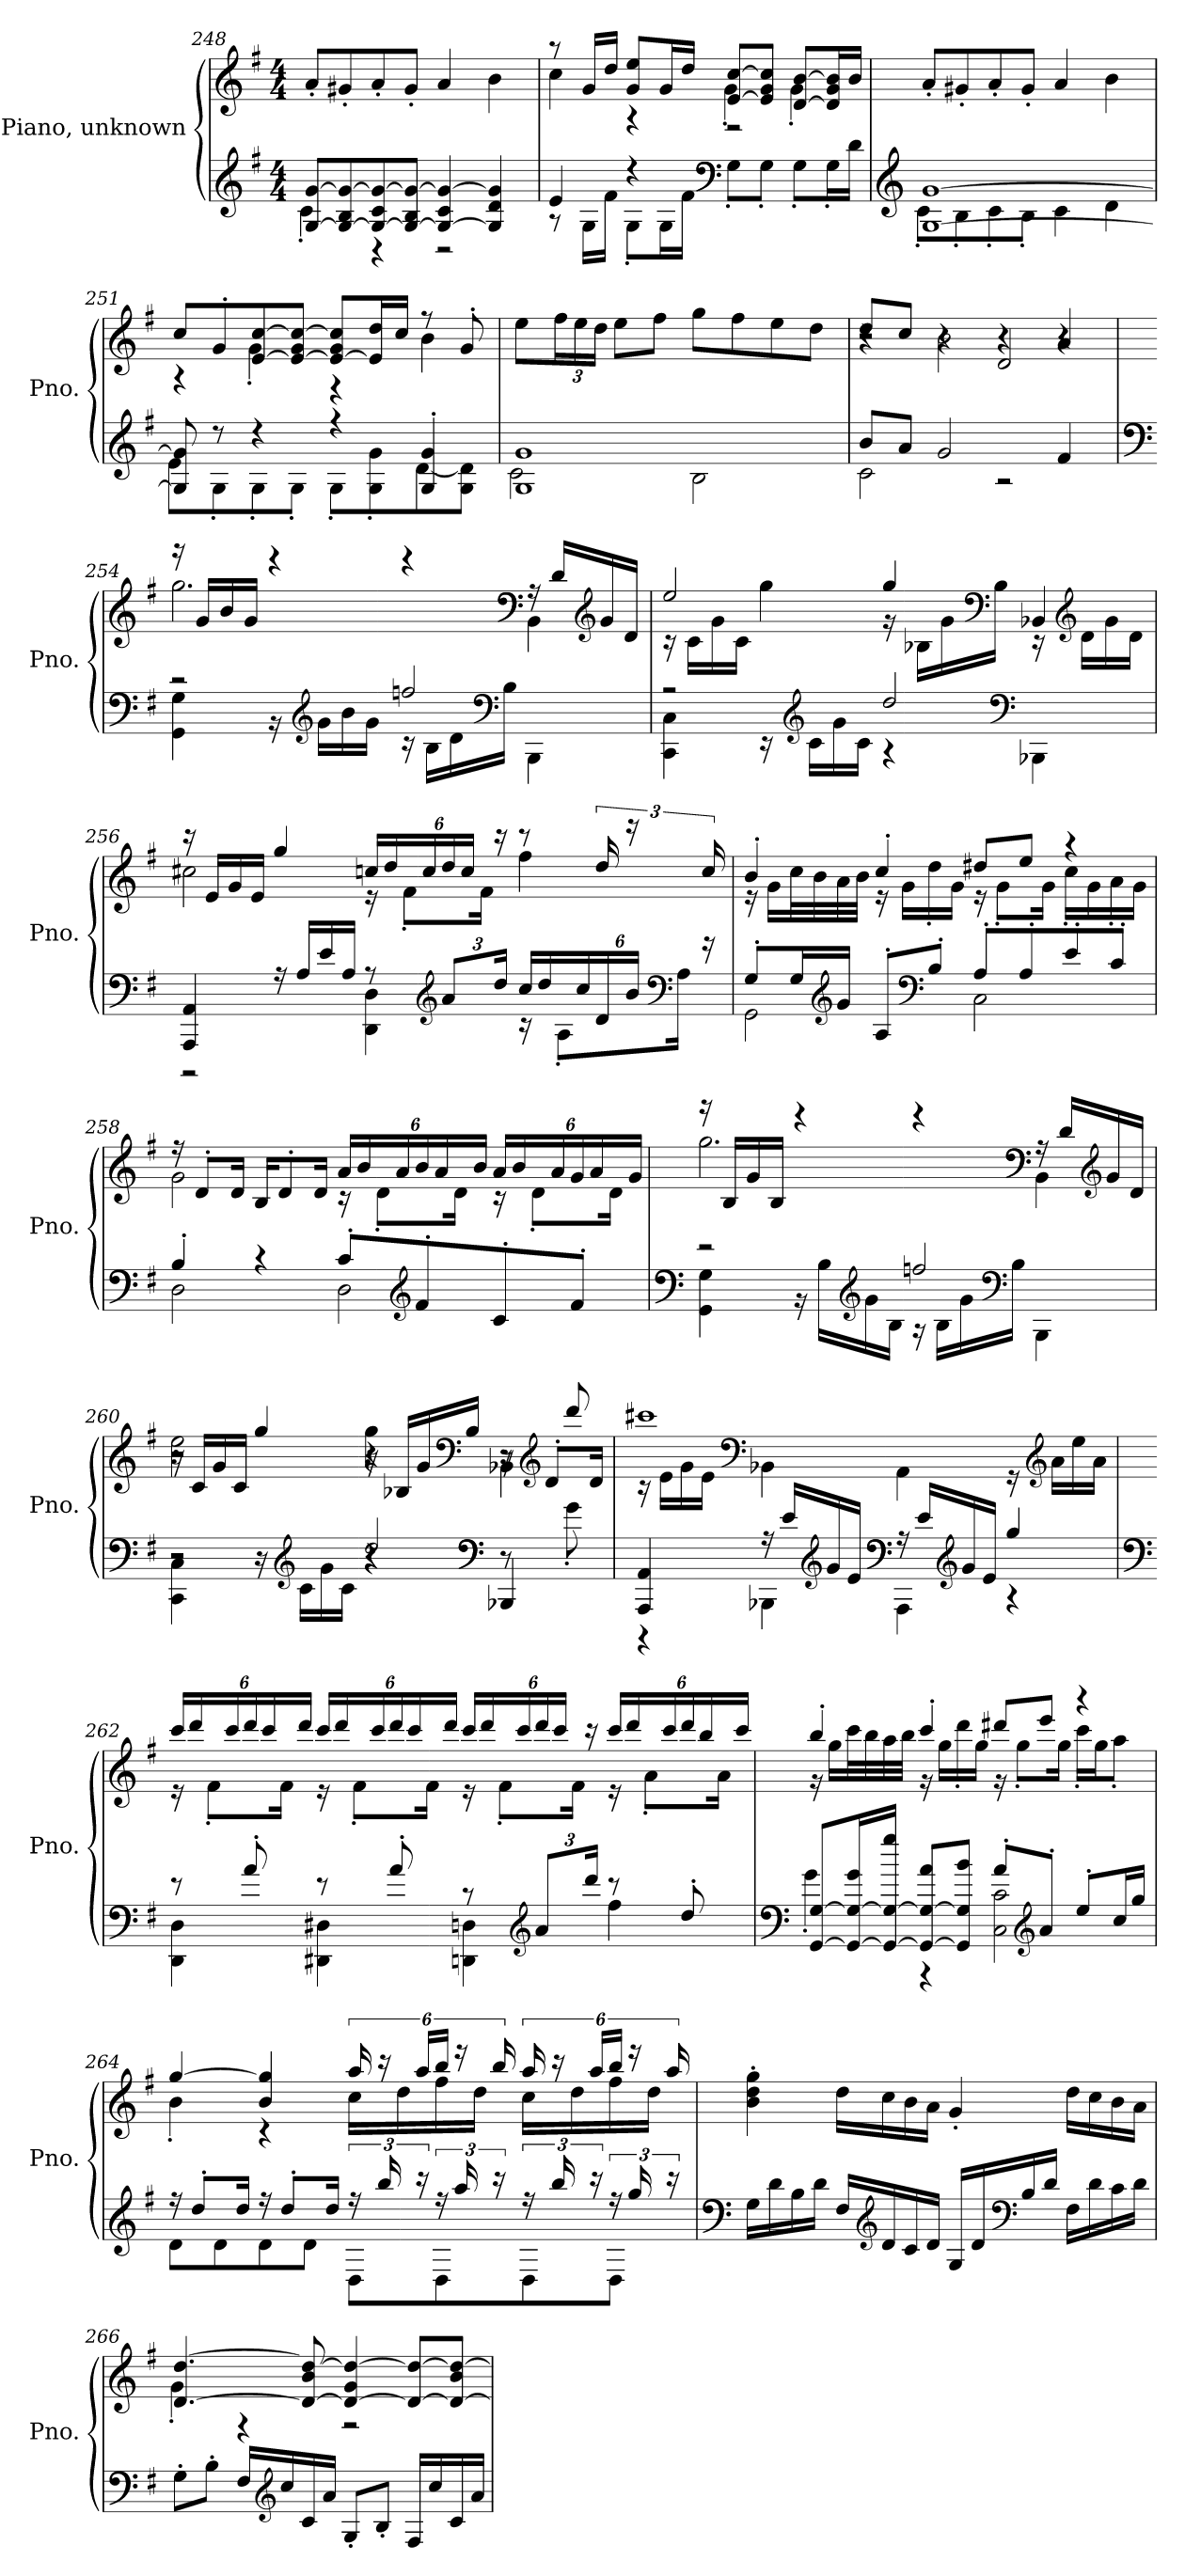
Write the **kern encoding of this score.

**kern	**kern
*part1	*part1
*staff2	*staff1
*I"Piano, unknown	*
*I'Pno.	*
*clefG2	*clefG2
*k[f#]	*k[f#]
*M4/4	*M4/4
=248	=248
*^	*
[8G/ [8g/L	4c'\	8a'/L
8G/_ 8B/ 8g/_	.	8g#X'/
8G/_ 8c/ 8g/_	4r	8a'/
8G/_ 8B/ 8g/_J	.	8g#'/J
4G/_ 4c/ 4g/_	2r	4a/
4G/] 4d/ 4g/]	.	4b\
=249	=249	=249
*	*	*^
4e/	8r	8r	4cc\
.	16G\LL	16g/LL	.
.	16f#\JJ	16dd/JJ	.
4r	8G'\L	8g/ 8ee/L	4r
.	16G\L	16g/L	.
.	16f#\JJ	16dd/JJ	.
*clefF4	*	*	*
2r	8G'\L	[8e/ [8cc/L	4g'\
.	8G'\J	8e/] 8g/ 8cc/]J	.
.	8G'\L	[8d/ [8b/L	4g'\
.	16G'\L	16d/] 16g/ 16b/]L	.
.	16d\JJ	16b/JJ	.
*	*	*v	*v
!!LO:PB:g=z
=250	=250	=250
*clefG2	*	*
[1G [1g	8c'\L	8a'/L
.	8B'\	8g#X'/
.	8c'\	8a'/
.	8B'\J	8g#'/J
.	4c\	4a/
.	4d\	4b\
=251	=251	=251
*	*	*^
8G/] 8g/]	8e\L	8cc/L	4r
8r	8G'\	8g'/	.
4r	8G'\	[8e/ [8cc/	4g'\
.	8G'\J	8e/_ 8g/ 8cc/_J	.
4r	8G'\L	8e/_ 8g/ 8cc/]L	4r
.	8G\' 8g\'	16e/] 16dd/L	.
.	.	16cc/JJ	.
4G/' 4g/'	[8d\	8r	4b\
.	8G\ 8d\]J	8g'/	.
*	*	*v	*v
=252	=252	=252
1G 1g	2c\	8ee\L
*	*	*Xbrackettup
.	.	24ff#\L
.	.	24ee\
.	.	24dd\JJ
.	.	8ee\L
.	.	8ff#\J
.	2B\	8gg\L
.	.	8ff#\
.	.	8ee\
.	.	8dd\J
=253	=253	=253
*	*	*^
*	*	*	*^
8b/L	2c\	8dd/L	4r	2r
8a/J	.	8cc/J	.	.
2g/	.	4r	2b\	.
.	2r	4r	.	2d/
4f#/	.	4a/	4r	.
*	*	*v	*v	*v
!!LO:LB:g=z
=254	=254	=254
*clefF4	*	*
*	*	*^
2r	4GG\ 4G\	16r	2.gg\
.	.	16g/LL	.
.	.	16b/	.
.	.	16g/JJ	.
.	16r	4r	.
*clefG2	*	*	*
.	16g\LL	.	.
.	16b\	.	.
.	16g\JJ	.	.
2ffn/	16r	4r	.
.	16B\LL	.	.
.	16d\	.	.
*clefF4	*	*	*
.	16B\JJ	.	.
*	*	*clefF4	*
.	4BBB\	16r	4BB\
.	.	16d/LL	.
*	*	*clefG2	*
.	.	16g/	.
.	.	16d/JJ	.
=255	=255	=255	=255
2r	4CC\ 4C\	2ee/	16r
.	.	.	16c\LL
.	.	.	16g\
.	.	.	16c\JJ
.	16r	.	4gg\
*clefG2	*	*	*
.	16c\LL	.	.
.	16g\	.	.
.	16c\JJ	.	.
2dd/	4r	4gg/	16r
.	.	.	16B-X\LL
.	.	.	16g\
*	*	*clefF4	*
.	.	.	16B-\JJ
*clefF4	*	*	*
.	4BBB-X\	4BB-X/	16r
*	*	*clefG2	*
.	.	.	16d\LL
.	.	.	16g\
.	.	.	16d\JJ
!!LO:LB:g=z	!!
=256	=256	=256	=256
4AAA/ 4AA/	2r	16r	2cc#X\
.	.	16e/LL	.
.	.	16g/	.
.	.	16e/JJ	.
16r	.	4gg/	.
16A/LL	.	.	.
16e/	.	.	.
16A/JJ	.	.	.
8r	4DD\ 4D\	24ccn/LL	16r
.	.	24dd/	.
.	.	.	8f#'\L
.	.	24cc/	.
*clefG2	*	*	*
*Xbrackettup	*	*brackettup	*
12a/L	.	24dd/	.
.	.	24cc/JJ	.
.	.	.	16f#\Jk
24dd/Jk	.	24r	.
24cc/LL	16r	8r	4ff#\
24dd/	.	.	.
.	8A'\L	.	.
24cc/	.	.	.
*brackettup	*	*	*
24d/	.	24dd/	.
24b/JJ	.	24r	.
*clefF4	*	*	*
.	16A\Jk	.	.
24r	.	24cc/	.
!!LO:LB:g=z	!!
=257	=257	=257	=257
8G'/L	2GG\	4b'/	16r
.	.	.	16g\LL
16G/L	.	.	32cc\L
.	.	.	32b\
*clefG2	*	*	*
16g/JJ	.	.	32a\
.	.	.	32b\JJJ
8A'/L	.	4cc'/	16r
.	.	.	16g\LL
*clefF4	*	*	*
8B'/J	.	.	16dd'\
.	.	.	16g\JJ
8A'/L	2C\	8dd#X/L	16r
.	.	.	8g'\L
8A'/	.	8ee/J	.
.	.	.	16g\Jk
8e'/	.	4r	16cc'\LL
.	.	.	16g\
8c'/J	.	.	16a'\
.	.	.	16g\JJ
=258	=258	=258	=258
4B'/	2D\	16r	2g\
.	.	8d'/L	.
.	.	16d/Jk	.
4r	.	16B/KL	.
.	.	8d'/	.
.	.	16d/Jk	.
*	*	*Xbrackettup	*
8c'/L	2D\	24a/LL	16r
.	.	24b/	.
.	.	.	8d'\L
.	.	24a/	.
*clefG2	*	*	*
8f#'/	.	24b/	.
.	.	24a/	.
.	.	.	16d\Jk
.	.	24b/JJ	.
8c'/	.	24a/LL	16r
.	.	24b/	.
.	.	.	8d'\L
.	.	24a/	.
8f#'/J	.	24g/	.
.	.	24a/	.
.	.	.	16d\Jk
.	.	24g/JJ	.
!!LO:LB:g=z	!!
=259	=259	=259	=259
*clefF4	*	*	*
2r	4GG\ 4G\	16r	2.gg\
.	.	16B/LL	.
.	.	16g/	.
.	.	16B/JJ	.
.	16r	4r	.
.	16B\LL	.	.
*clefG2	*	*	*
.	16g\	.	.
.	16B\JJ	.	.
2ffn/	16r	4r	.
.	16B\LL	.	.
.	16g\	.	.
*clefF4	*	*	*
.	16B\JJ	.	.
*	*	*clefF4	*
.	4BBB\	16r	4BB\
.	.	16d/LL	.
*	*	*clefG2	*
.	.	16g/	.
.	.	16d/JJ	.
!!LO:LB:g=z
=260	=260	=260	=260
*	*^	*	*^
2r	4CC\ 4C\	2r	2r	2ee\	16r
.	.	.	.	.	16c/LL
.	.	.	.	.	16g/
.	.	.	.	.	16c/JJ
.	16r	.	.	.	4gg/
*clefG2	*	*	*	*	*
.	16c\LL	.	.	.	.
.	16g\	.	.	.	.
.	16c\JJ	.	.	.	.
2dd/	4r	4r	4r	4gg\	16r
.	.	.	.	.	16B-X/LL
.	.	.	.	.	16g/
*	*	*	*clefF4	*	*
.	.	.	.	.	16B-/JJ
*clefF4	*	*	*	*	*
.	8r	4BBB-X/	8r	4BB-X\	16r
*	*	*	*clefG2	*	*
.	.	.	.	.	8d'/L
.	8g'\	.	8ddd/	.	.
.	.	.	.	.	16d/Jk
*	*v	*v	*	*	*
*	*	*	*v	*v
!!LO:PB:g=z
=261	=261	=261	=261
4AAA/ 4AA/	4r	1ccc#X	16r
.	.	.	16e\LL
.	.	.	16g\
.	.	.	16e\JJ
*	*	*clefF4	*
16r	4BBB-X\	.	4BB-X\
16e/LL	.	.	.
*clefG2	*	*	*
16g/	.	.	.
16e/JJ	.	.	.
*clefF4	*	*	*
16r	4AAA\	.	4AA\
16e/LL	.	.	.
*clefG2	*	*	*
16g/	.	.	.
16e/JJ	.	.	.
4gg/	4r	.	16r
*	*	*clefG2	*
.	.	.	16a\LL
.	.	.	16ee\
.	.	.	16a\JJ
!!LO:LB:g=z	!!
=262	=262	=262	=262
*clefF4	*	*	*
8r	4DD\ 4D\	24ccc/LL	16r
.	.	24ddd/	.
.	.	.	8f#'\L
.	.	24ccc/	.
8a'/	.	24ddd/	.
.	.	24ccc/	.
.	.	.	16f#\Jk
.	.	24ddd/JJ	.
8r	4DD#X\ 4D#X\	24ccc/LL	16r
.	.	24ddd/	.
.	.	.	8f#'\L
.	.	24ccc/	.
8a'/	.	24ddd/	.
.	.	24ccc/	.
.	.	.	16f#\Jk
.	.	24ddd/JJ	.
8r	4DDn\ 4Dn\	24ccc/LL	16r
.	.	24ddd/	.
.	.	.	8f#'\L
.	.	24ccc/	.
*clefG2	*	*	*
*Xbrackettup	*	*brackettup	*
12a/L	.	24ddd/	.
.	.	24ccc/JJ	.
.	.	.	16f#\Jk
24ddd/Jk	.	24r	.
*	*	*Xbrackettup	*
8r	4ff#\	24ccc/LL	16r
.	.	24ddd/	.
.	.	.	8a'\L
.	.	24ccc/	.
8dd'/	.	24ddd/	.
.	.	24bb/	.
.	.	.	16a\Jk
.	.	24ccc/JJ	.
!!LO:LB:g=z	!!
=263	=263	=263	=263
*clefF4	*	*	*
[8GG/ [8G/L	4g'\	4bb'/	16r
.	.	.	16gg\LL
16GG/_ 16G/_ 16g/L	.	.	32ccc\L
.	.	.	32bb\
16GG/_ 16G/_ 16gg/JJ	.	.	32aa\
.	.	.	32bb\JJJ
8GG/_ 8G/_ 8a/L	4r	4ccc'/	16r
.	.	.	16gg\LL
8GG/] 8G/] 8b/J	.	.	16ddd'\
.	.	.	16gg\JJ
8a'/L	2C\ 2c\	8ddd#X/L	16r
.	.	.	8gg'\L
*clefG2	*	*	*
8a'/J	.	8eee/J	.
.	.	.	16gg\Jk
8ee'/L	.	4r	16ccc'\LL
.	.	.	16gg\J
16cc/L	.	.	8aa'\J
16gg/JJ	.	.	.
!!LO:LB:g=z	!!
=264	=264	=264	=264
16r	8d\L	[4gg/	4b'\
8dd'/L	.	.	.
.	8d\	.	.
16dd/Jk	.	.	.
16r	8d\	4b/ 4gg/]	4r
8dd'/L	.	.	.
.	8d\J	.	.
16dd/Jk	.	.	.
*brackettup	*	*brackettup	*
24r	8D\L	24aa/	16cc\LL
24bb/	.	24r	.
.	.	.	16dd\
24r	.	24aa/LL	.
24r	8D\	24bb/JJ	16ff#\
24aa/	.	24r	.
.	.	.	16dd\JJ
24r	.	24bb/	.
24r	8D\	24aa/	16cc\LL
24bb/	.	24r	.
.	.	.	16dd\
24r	.	24aa/LL	.
24r	8D\J	24bb/JJ	16ff#\
24gg/	.	24r	.
.	.	.	16dd\JJ
24r	.	24aa/	.
*v	*v	*	*
*	*v	*v
!!LO:LB:g=z
=265	=265
*clefF4	*
16G\LL	4b\' 4dd\' 4gg\'
16d\	.
16B\	.
16d\JJ	.
16F#/LL	16dd\LL
*clefG2	*
16d/	16cc\
16c/	16b\
16d/JJ	16a\JJ
16G/LL	4g'/
16d/	.
*clefF4	*
16B/	.
16d/JJ	.
16F#\LL	16dd\LL
16d\	16cc\
16c\	16b\
16d\JJ	16a\JJ
=266	=266
*	*^
8G'\L	[4.d/ [4.dd/	4g'\
8B'\J	.	.
16F#/LL	.	4r
*clefG2	*	*
16cc/	.	.
16c/	8d/_ 8b/ 8dd/_	.
16a/JJ	.	.
8G'/L	4d/_ 4g/ 4dd/_	2r
8B'/J	.	.
16F#/LL	8d/_ 8dd/_L	.
16cc/	.	.
16c/	8d/_ 8b/ 8dd/_J	.
16a/JJ	.	.
*	*v	*v
=	=
*-	*-
